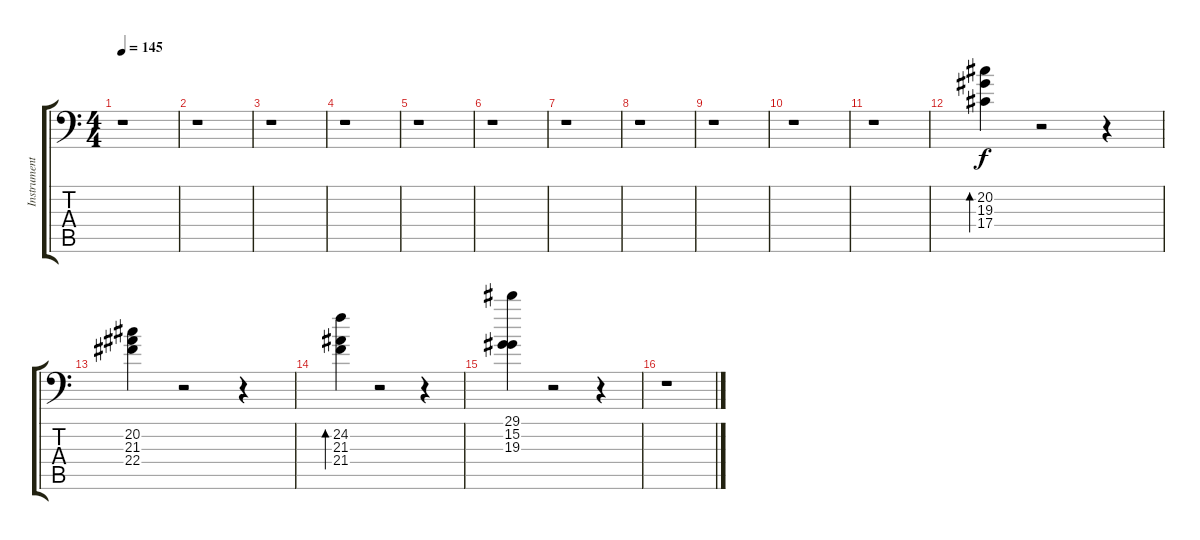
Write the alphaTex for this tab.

\track ("Instrument3" "Instrument") {instrument brightacousticpiano}
\staff {score tabs}
\tuning (Bb3 F3 Db3 Ab2 Eb2 Bb1) {hide}
\ts (4 4)
\tempo 145
\clef f4
\ks c
r.1{dy f} |
r.1 |
r.1 |
r.1 |
r.1 |
r.1 |
r.1 |
r.1 |
r.1 |
r.1 |
r.1 |
(20.2 19.3 17.4).4{bd 480} r.2 r.4 |
(20.2 21.3 22.4).4 r.2 r.4 |
(24.2 21.3 21.4).4{bd 480} r.2 r.4 |
(29.1 15.2 19.3).4 r.2 r.4 |
r.1
